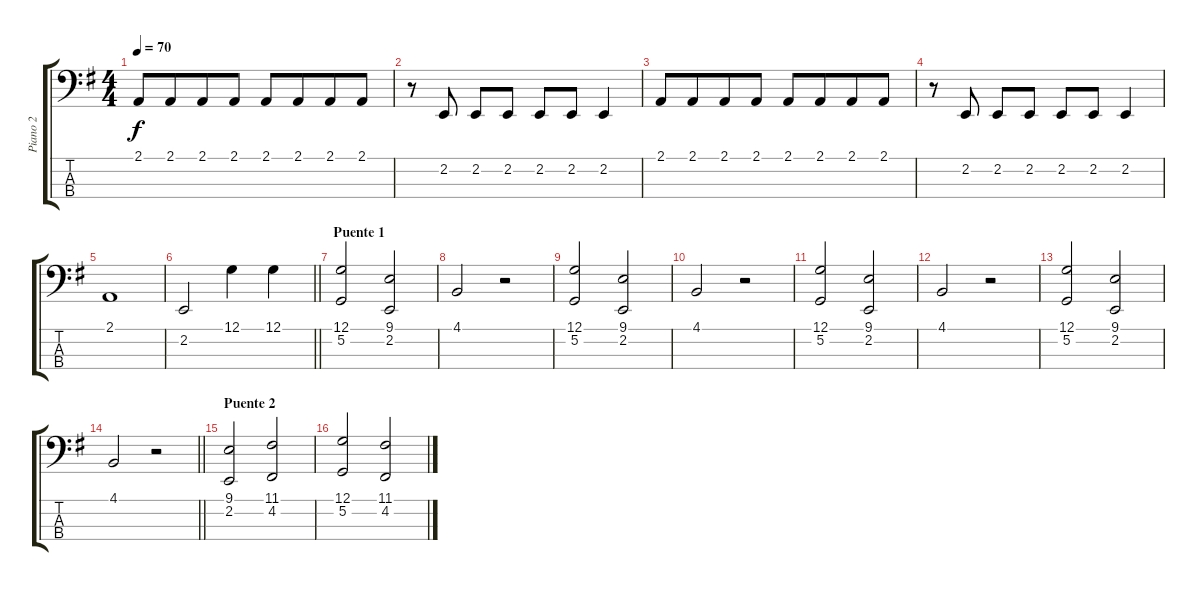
\track ("Piano 2" "Piano 2") {instrument acousticgrandpiano}
\staff {score tabs}
\tuning (G2 D2 A1 E1) {hide}
\ts (4 4)
\tempo 70
\clef f4
\ks g
2.1.8{dy f} 2.1.8{beam merge} 2.1.8 2.1.8 2.1.8 2.1.8{beam merge} 2.1.8 2.1.8 |
r.8 2.2.8 2.2.8 2.2.8 2.2.8 2.2.8 2.2.4 |
2.1.8 2.1.8{beam merge} 2.1.8 2.1.8 2.1.8 2.1.8{beam merge} 2.1.8 2.1.8 |
r.8 2.2.8 2.2.8 2.2.8 2.2.8 2.2.8 2.2.4 |
2.1.1 |
\barLineRight lightlight
2.2.2 12.1.4 12.1.4 |
\section ("" "Puente 1")
(12.1 5.2).2 (9.1 2.2).2 |
4.1.2 r.2 |
(12.1 5.2).2 (9.1 2.2).2 |
4.1.2 r.2 |
(12.1 5.2).2 (9.1 2.2).2 |
4.1.2 r.2 |
(12.1 5.2).2 (9.1 2.2).2 |
\barLineRight lightlight
4.1.2 r.2 |
\section ("" "Puente 2")
(9.1 2.2).2 (11.1 4.2).2 |
(12.1 5.2).2 (11.1 4.2).2
